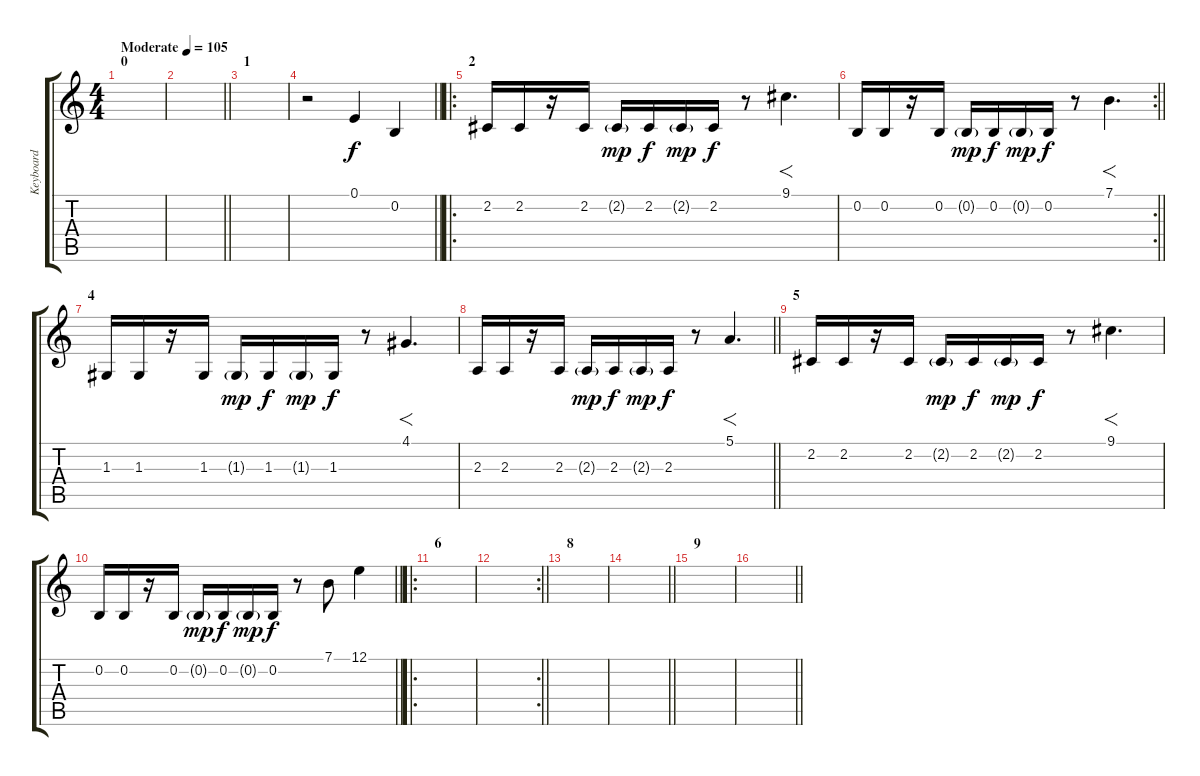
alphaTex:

\track ("Keyboard" "Keyboard") {instrument lead2sawtooth}
\staff {score tabs}
\tuning (E4 B3 G3 D3 A2 E2) {hide}
\ts (4 4)
\section ("" "0")
\tempo (105 "Moderate")
\clef g2
\ks c
|
\barLineRight lightlight
|
\section ("" "1")
|
\barLineRight lightlight
r.2 0.1.4{volume 10} 0.2.4 |
\ro
\section ("" "2")
2.2.16 2.2.16 r.16 2.2.16 2.2{g}.16{dy mp} 2.2.16{dy f} 2.2{g}.16{dy mp} 2.2.16{dy f} r.8 9.1.4{f d} |
\rc 2
\barLineRight lightlight
0.2.16 0.2.16 r.16 0.2.16 0.2{g}.16{dy mp} 0.2.16{dy f} 0.2{g}.16{dy mp} 0.2.16{dy f} r.8 7.1.4{f d} |
\section ("" "4")
1.3.16 1.3.16 r.16 1.3.16 1.3{g}.16{dy mp} 1.3.16{dy f} 1.3{g}.16{dy mp} 1.3.16{dy f} r.8 4.1.4{f d} |
\barLineRight lightlight
2.3.16 2.3.16 r.16 2.3.16 2.3{g}.16{dy mp} 2.3.16{dy f} 2.3{g}.16{dy mp} 2.3.16{dy f} r.8 5.1.4{f d} |
\section ("" "5")
2.2.16 2.2.16 r.16 2.2.16 2.2{g}.16{dy mp} 2.2.16{dy f} 2.2{g}.16{dy mp} 2.2.16{dy f} r.8 9.1.4{f d} |
\barLineRight lightlight
0.2.16 0.2.16 r.16 0.2.16 0.2{g}.16{dy mp} 0.2.16{dy f} 0.2{g}.16{dy mp} 0.2.16{dy f} r.8{volume 3} 7.1.8{volume 10} 12.1.4 |
\ro
\section ("" "6")
|
\rc 2
\barLineRight lightlight
|
\section ("" "8")
|
\barLineRight lightlight
|
\section ("" "9")
|
\barLineRight lightlight
